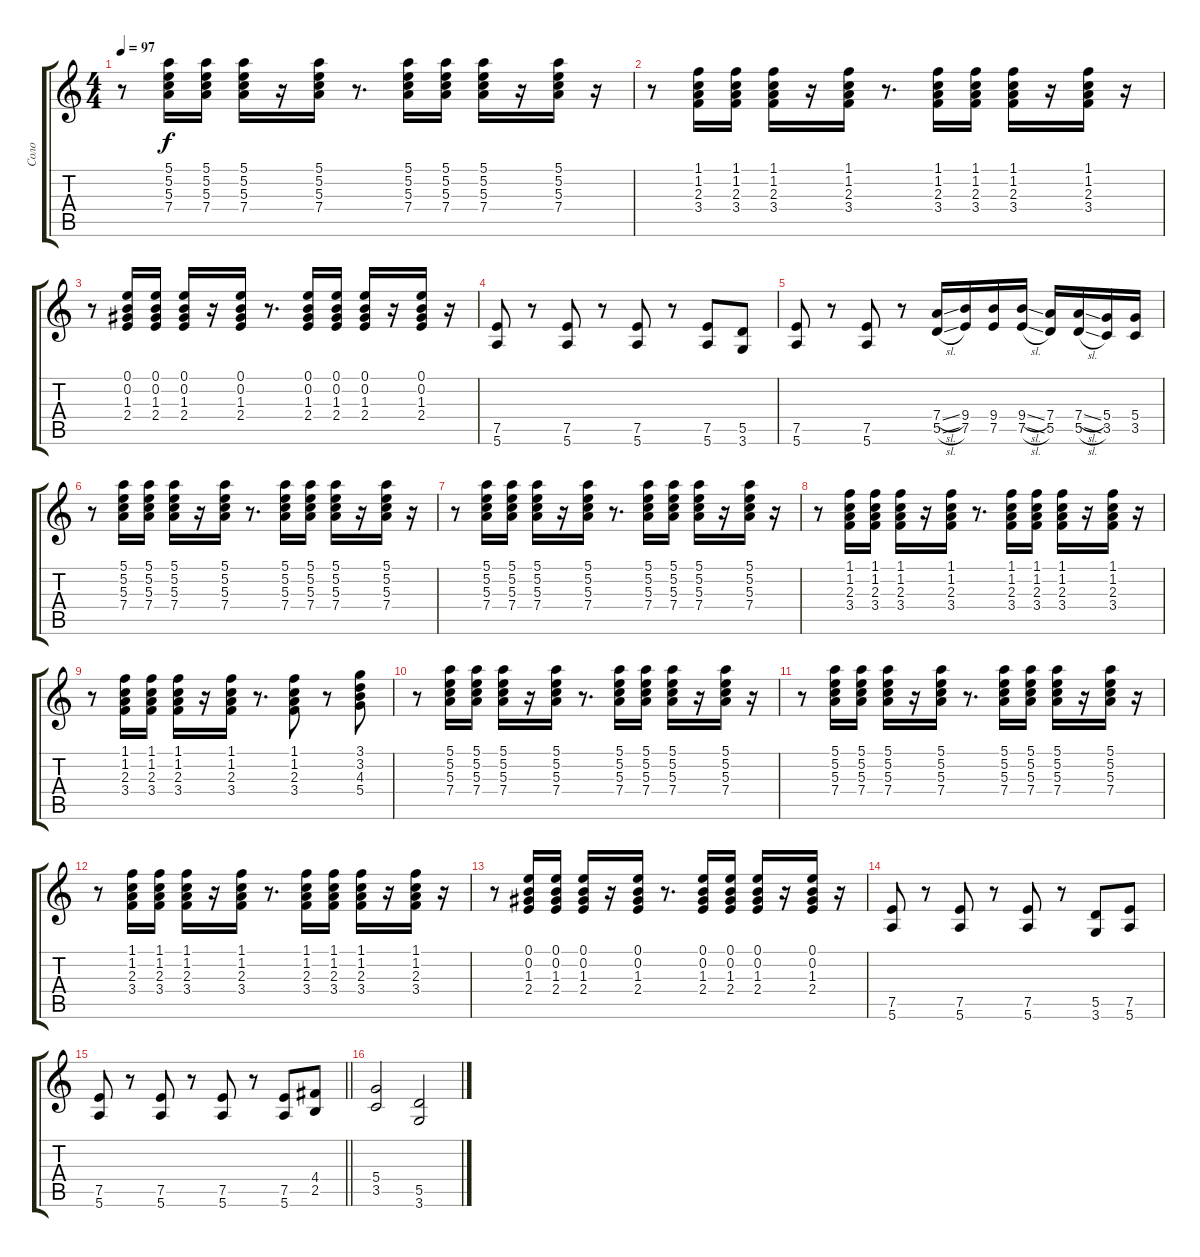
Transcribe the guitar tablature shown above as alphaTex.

\track ("Соло" "Соло") {instrument distortionguitar}
\staff {score tabs}
\tuning (E4 B3 G3 D3 A2 E2) {hide}
\ts (4 4)
\tempo 97
\clef g2
\ks c
r.8{dy f} (5.1 5.2 5.3 7.4).16 (5.1 5.2 5.3 7.4).16 (5.1 5.2 5.3 7.4).16 r.16 (5.1 5.2 5.3 7.4).16 r.8{d} (5.1 5.2 5.3 7.4).16 (5.1 5.2 5.3 7.4).16 (5.1 5.2 5.3 7.4).16 r.16 (5.1 5.2 5.3 7.4).16 r.16 |
r.8 (1.1 1.2 2.3 3.4).16 (1.1 1.2 2.3 3.4).16 (1.1 1.2 2.3 3.4).16 r.16 (1.1 1.2 2.3 3.4).16 r.8{d} (1.1 1.2 2.3 3.4).16 (1.1 1.2 2.3 3.4).16 (1.1 1.2 2.3 3.4).16 r.16 (1.1 1.2 2.3 3.4).16 r.16 |
r.8 (0.1 0.2 1.3 2.4).16 (0.1 0.2 1.3 2.4).16 (0.1 0.2 1.3 2.4).16 r.16 (0.1 0.2 1.3 2.4).16 r.8{d} (0.1 0.2 1.3 2.4).16 (0.1 0.2 1.3 2.4).16 (0.1 0.2 1.3 2.4).16 r.16 (0.1 0.2 1.3 2.4).16 r.16 |
(7.5 5.6).8{volume 14 instrument overdrivenguitar} r.8 (7.5 5.6).8 r.8 (7.5 5.6).8 r.8 (7.5 5.6).8 (5.5 3.6).8 |
(7.5 5.6).8 r.8 (7.5 5.6).8 r.8 (7.4{sl} 5.5{sl}).16 (9.4 7.5).16 (9.4 7.5).16 (9.4{sl} 7.5{sl}).16 (7.4 5.5).16 (7.4{sl} 5.5{sl}).16 (5.4 3.5).16 (5.4 3.5).16 |
r.8{instrument electricguitarclean} (5.1 5.2 5.3 7.4).16 (5.1 5.2 5.3 7.4).16 (5.1 5.2 5.3 7.4).16 r.16 (5.1 5.2 5.3 7.4).16 r.8{d} (5.1 5.2 5.3 7.4).16 (5.1 5.2 5.3 7.4).16 (5.1 5.2 5.3 7.4).16 r.16 (5.1 5.2 5.3 7.4).16 r.16 |
r.8 (5.1 5.2 5.3 7.4).16 (5.1 5.2 5.3 7.4).16 (5.1 5.2 5.3 7.4).16 r.16 (5.1 5.2 5.3 7.4).16 r.8{d} (5.1 5.2 5.3 7.4).16 (5.1 5.2 5.3 7.4).16 (5.1 5.2 5.3 7.4).16 r.16 (5.1 5.2 5.3 7.4).16 r.16 |
r.8 (1.1 1.2 2.3 3.4).16 (1.1 1.2 2.3 3.4).16 (1.1 1.2 2.3 3.4).16 r.16 (1.1 1.2 2.3 3.4).16 r.8{d} (1.1 1.2 2.3 3.4).16 (1.1 1.2 2.3 3.4).16 (1.1 1.2 2.3 3.4).16 r.16 (1.1 1.2 2.3 3.4).16 r.16 |
r.8 (1.1 1.2 2.3 3.4).16 (1.1 1.2 2.3 3.4).16 (1.1 1.2 2.3 3.4).16 r.16 (1.1 1.2 2.3 3.4).16 r.8{d} (1.1 1.2 2.3 3.4).8 r.8 (3.1 3.2 4.3 5.4).8 |
r.8 (5.1 5.2 5.3 7.4).16 (5.1 5.2 5.3 7.4).16 (5.1 5.2 5.3 7.4).16 r.16 (5.1 5.2 5.3 7.4).16 r.8{d} (5.1 5.2 5.3 7.4).16 (5.1 5.2 5.3 7.4).16 (5.1 5.2 5.3 7.4).16 r.16 (5.1 5.2 5.3 7.4).16 r.16 |
r.8 (5.1 5.2 5.3 7.4).16 (5.1 5.2 5.3 7.4).16 (5.1 5.2 5.3 7.4).16 r.16 (5.1 5.2 5.3 7.4).16 r.8{d} (5.1 5.2 5.3 7.4).16 (5.1 5.2 5.3 7.4).16 (5.1 5.2 5.3 7.4).16 r.16 (5.1 5.2 5.3 7.4).16 r.16 |
r.8 (1.1 1.2 2.3 3.4).16 (1.1 1.2 2.3 3.4).16 (1.1 1.2 2.3 3.4).16 r.16 (1.1 1.2 2.3 3.4).16 r.8{d} (1.1 1.2 2.3 3.4).16 (1.1 1.2 2.3 3.4).16 (1.1 1.2 2.3 3.4).16 r.16 (1.1 1.2 2.3 3.4).16 r.16 |
r.8 (0.1 0.2 1.3 2.4).16 (0.1 0.2 1.3 2.4).16 (0.1 0.2 1.3 2.4).16 r.16 (0.1 0.2 1.3 2.4).16 r.8{d} (0.1 0.2 1.3 2.4).16 (0.1 0.2 1.3 2.4).16 (0.1 0.2 1.3 2.4).16 r.16 (0.1 0.2 1.3 2.4).16 r.16 |
(7.5 5.6).8{volume 14 instrument overdrivenguitar} r.8 (7.5 5.6).8 r.8 (7.5 5.6).8 r.8 (5.5 3.6).8 (7.5 5.6).8 |
\barLineRight lightlight
(7.5 5.6).8 r.8 (7.5 5.6).8 r.8 (7.5 5.6).8 r.8 (7.5 5.6).8 (4.4 2.5).8 |
(5.4 3.5).2 (5.5 3.6).2
